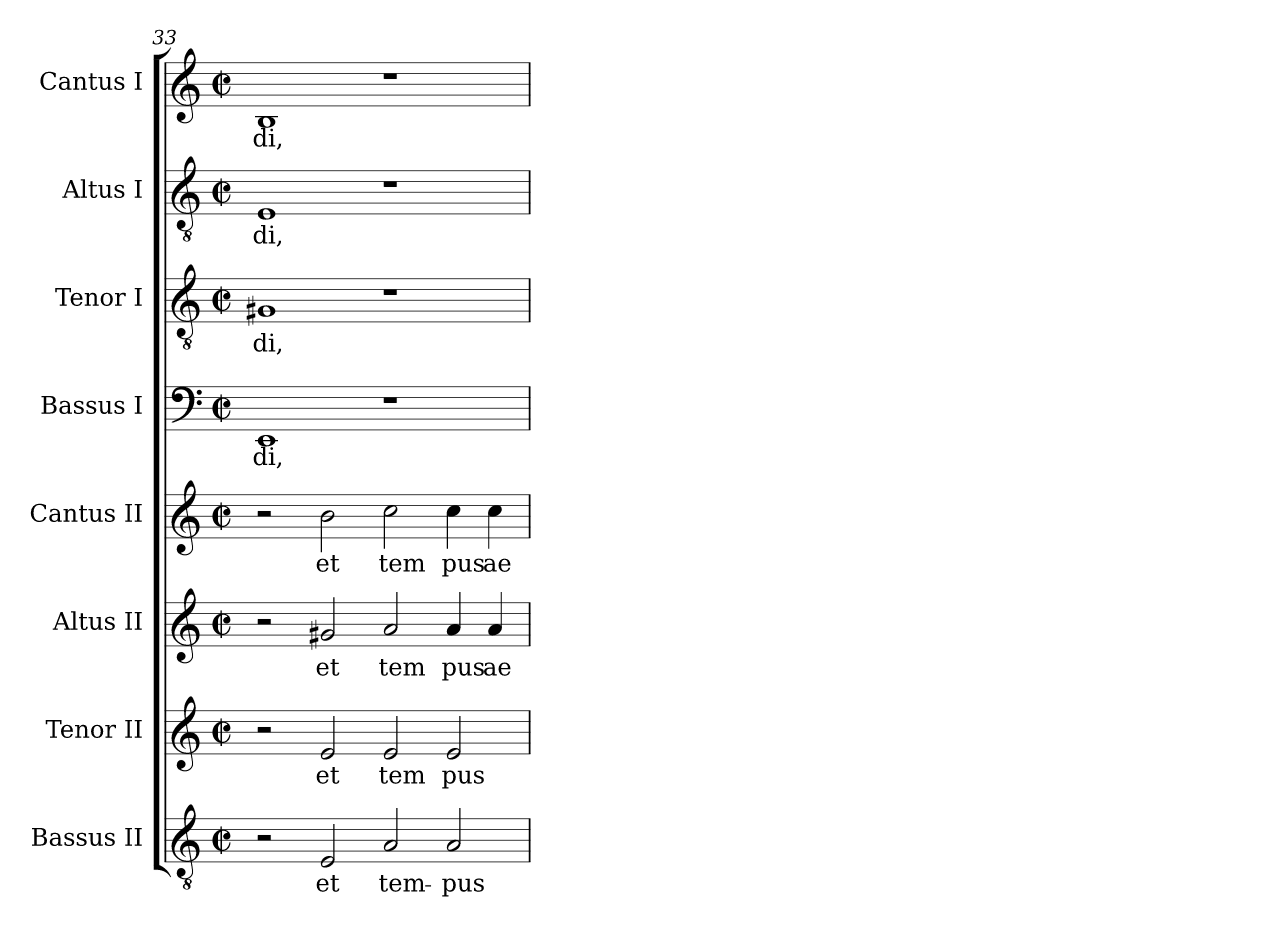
**kern	**text	**kern	**text	**kern	**text	**kern	**text	**kern	**text	**kern	**text	**kern	**text	**kern	**text
*part8	*part8	*part7	*part7	*part6	*part6	*part5	*part5	*part4	*part4	*part3	*part3	*part2	*part2	*part1	*part1
*staff8	*staff8	*staff7	*staff7	*staff6	*staff6	*staff5	*staff5	*staff4	*staff4	*staff3	*staff3	*staff2	*staff2	*staff1	*staff1
*I"Bassus II	*	*I"Tenor II	*	*I"Altus II	*	*I"Cantus II	*	*I"Bassus I	*	*I"Tenor I	*	*I"Altus I	*	*I"Cantus I	*
*clefGv2	*	*clefG2	*	*clefG2	*	*clefG2	*	*clefF4	*	*clefGv2	*	*clefGv2	*	*clefG2	*
*	*	*	*	*	*	*k[]	*	*	*	*	*	*	*	*	*
*	*	*	*	*	*	*C:	*	*	*	*	*	*	*	*	*
*M2/2	*	*M2/2	*	*M2/2	*	*M2/2	*	*M2/2	*	*M2/2	*	*M2/2	*	*M2/2	*
*met(c|)	*	*met(c|)	*	*met(c|)	*	*met(c|)	*	*met(c|)	*	*met(c|)	*	*met(c|)	*	*met(c|)	*
=33	=33	=33	=33	=33	=33	=33	=33	=33	=33	=33	=33	=33	=33	=33	=33
!	!	!	!	!	!	!	!	!	!LO:LY:b:cj	!	!LO:LY:b:cj	!	!LO:LY:b:cj	!	!LO:LY:b:cj
2r	.	2r	.	2r	.	2r	.	1EE	di,	1G#X	-di,	1E	di,	1B	-di,
!	!LO:LY:b:cj	!	!LO:LY:b:cj	!	!LO:LY:b:cj	!	!LO:LY:b:cj	!	!	!	!	!	!	!	!
2E/	et	2e/	et	2g#X/	et	2b\	et	.	.	.	.	.	.	.	.
!	!LO:LY:b:cj	!	!LO:LY:b:cj	!	!LO:LY:b:cj	!	!LO:LY:b:cj	!	!	!	!	!	!	!	!
2A/	tem-	2e/	tem	2a/	tem	2cc\	tem	1r	.	1r	.	1r	.	1r	.
!	!LO:LY:b:cj	!	!LO:LY:b:cj	!	!LO:LY:b:cj	!	!LO:LY:b:cj	!	!	!	!	!	!	!	!
2A/	-pus	2e/	pus	4a/	pus	4cc\	pus	.	.	.	.	.	.	.	.
!	!	!	!	!	!LO:LY:b:cj	!	!LO:LY:b:cj	!	!	!	!	!	!	!	!
.	.	.	.	4a/	ae	4cc\	ae	.	.	.	.	.	.	.	.
=	=	=	=	=	=	=	=	=	=	=	=	=	=	=	=
*-	*-	*-	*-	*-	*-	*-	*-	*-	*-	*-	*-	*-	*-	*-	*-
